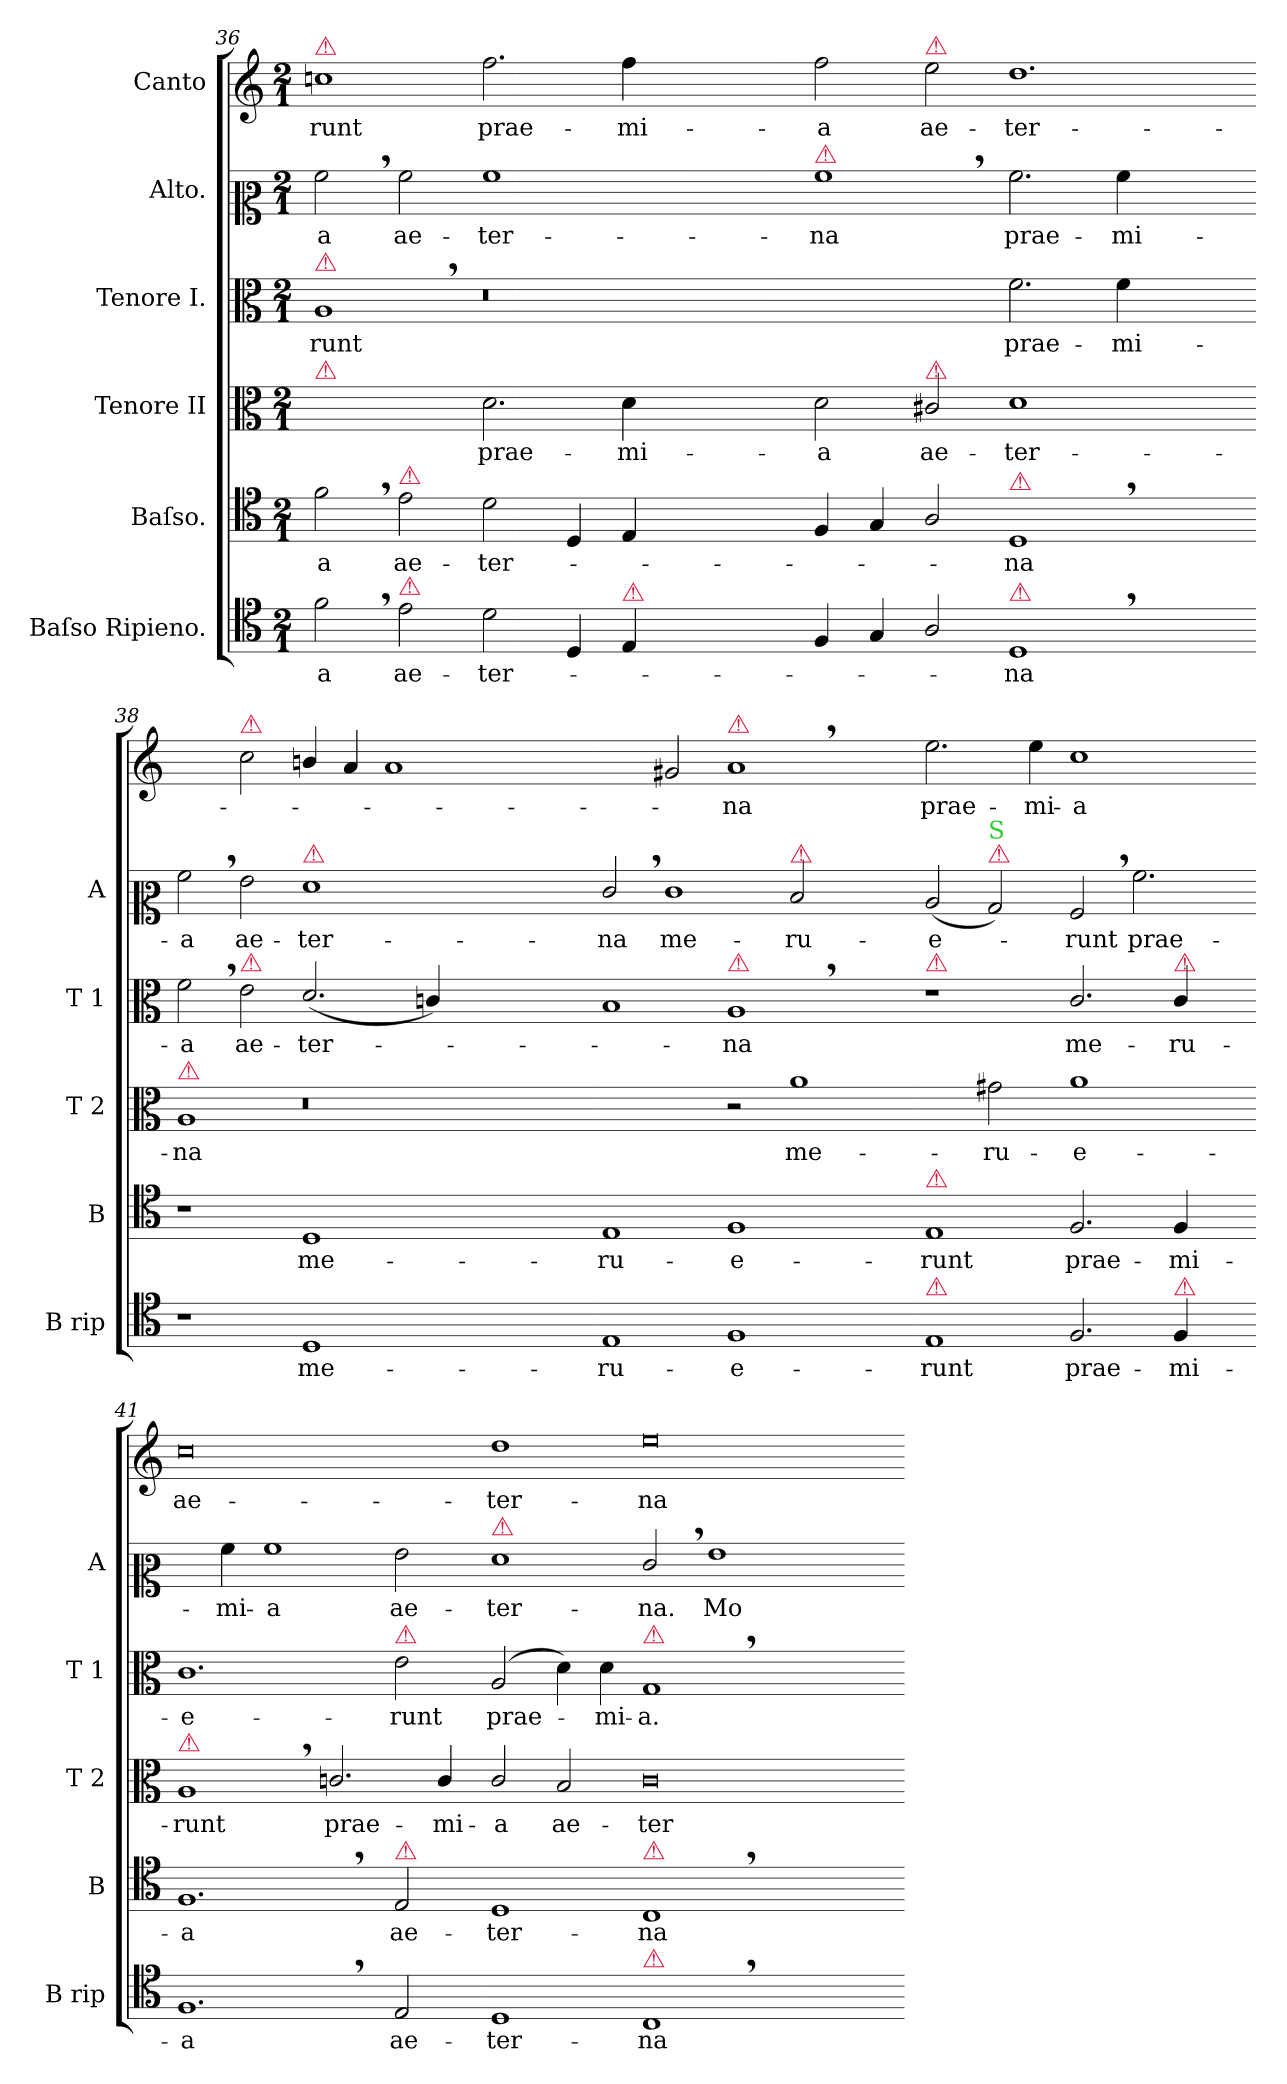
**kern	**text	**kern	**text	**kern	**text	**kern	**text	**kern	**text	**kern	**text
*part6	*part6	*part5	*part5	*part4	*part4	*part3	*part3	*part2	*part2	*part1	*part1
*staff6	*staff6	*staff5	*staff5	*staff4	*staff4	*staff3	*staff3	*staff2	*staff2	*staff1	*staff1
*I"Baſso Ripieno.	*	*I"Baſso.	*	*I"Tenore II	*	*I"Tenore I.	*	*I"Alto.	*	*I"Canto	*
*I'B rip	*	*I'B	*	*I'T 2	*	*I'T 1	*	*I'A	*	*	*
*clefC4	*	*clefC4	*	*clefC3	*	*clefC3	*	*clefC2	*	*clefG2	*
*k[]	*	*k[]	*	*k[]	*	*k[]	*	*k[]	*	*k[]	*
*M2/1	*	*M2/1	*	*M2/1	*	*M2/1	*	*M2/1	*	*M2/1	*
=36	=36	=36	=36	=36	=36	=36	=36	=36	=36	=36	=36
!	!	!	!	!	!	!	!	!	!	!LO:TX:a:color=crimson:t=⚠	!
!	!	!	!	!	!	!LO:TX:a:color=crimson:t=⚠	!	!	!	!	!
!	!	!	!	!LO:TX:a:color=crimson:t=⚠	!	!	!	!	!	!	!
2f,\	-a	2f,\	-a	1ryy	.	1A,/	-runt	2a,\	-a	1ccn\	-runt
!	!	!LO:TX:a:color=crimson:t=⚠	!	!	!	!	!	!	!	!	!
!LO:TX:a:color=crimson:t=⚠	!	!	!	!	!	!	!	!	!	!	!
2e\	ae-	2e\	ae-	.	.	.	.	2a\	ae-	.	.
2d\	-ter-	2d\	-ter-	2.d\	prae-	0r	.	1a\	-ter-	2.ff\	prae-
4D/	.	4D/	.	.	.	.	.	.	.	.	.
!LO:TX:a:color=crimson:t=⚠	!	!	!	!	!	!	!	!	!	!	!
4E/	.	4E/	.	4d\	-mi-	.	.	.	.	4ff\	-mi-
1ryy	.	1ryy	.	1ryy	.	.	.	1ryy	.	1ryy	.
=37-	=37-	=37-	=37-	=37-	=37-	=37-	=37-	=37-	=37-	=37-	=37-
!	!	!	!	!	!	!	!	!LO:TX:a:color=crimson:t=⚠	!	!	!
4F/	.	4F/	.	2d\	-a	1ryy	.	1a,\	-na	2ff\	-a
4G/	.	4G/	.	.	.	.	.	.	.	.	.
!	!	!	!	!	!	!	!	!	!	!LO:TX:a:color=crimson:t=⚠	!
!	!	!	!	!LO:TX:a:color=crimson:t=⚠	!	!	!	!	!	!	!
2A/	.	2A/	.	2c#X/	ae-	.	.	.	.	2ee\	ae-
!	!	!LO:TX:a:color=crimson:t=⚠	!	!	!	!	!	!	!	!	!
!LO:TX:a:color=crimson:t=⚠	!	!	!	!	!	!	!	!	!	!	!
1D,/	-na	1D,/	-na	1d\	-ter-	2.f\	prae-	2.a\	prae-	1.dd\	-ter-
.	.	.	.	.	.	4f\	-mi-	4a\	-mi-	.	.
2ryy	.	2ryy	.	2ryy	.	2ryy	.	2ryy	.	.	.
=38-	=38-	=38-	=38-	=38-	=38-	=38-	=38-	=38-	=38-	=38-	=38-
!	!	!	!	!LO:TX:a:color=crimson:t=⚠	!	!	!	!	!	!	!
1r	.	1r	.	1A/	-na	2f,\	-a	2a,\	-a	2ryy	.
!	!	!	!	!	!	!	!	!	!	!LO:TX:a:color=crimson:t=⚠	!
!	!	!	!	!	!	!LO:TX:a:color=crimson:t=⚠	!	!	!	!	!
.	.	.	.	.	.	2e\	ae-	2g\	ae-	2cc\	.
!	!	!	!	!	!	!	!	!LO:TX:a:color=crimson:t=⚠	!	!	!
1D/	me-	1D/	me-	0r	.	(2.d/	-ter-	1f\	-ter-	4bn/	.
.	.	.	.	.	.	.	.	.	.	4a/	.
.	.	.	.	.	.	.	.	.	.	1a/	.
.	.	.	.	.	.	4cn/)	.	.	.	.	.
1ryy	.	1ryy	.	.	.	1ryy	.	1ryy	.	.	.
.	.	.	.	.	.	.	.	.	.	2ryy	.
=39-	=39-	=39-	=39-	=39-	=39-	=39-	=39-	=39-	=39-	=39-	=39-
1E/	-ru-	1E/	-ru-	1ryy	.	1B/	.	2e,/	-na	2ryy	.
.	.	.	.	.	.	.	.	1e\	me-	2g#X/	.
!	!	!	!	!	!	!	!	!	!	!LO:TX:a:color=crimson:t=⚠	!
!	!	!	!	!	!	!LO:TX:a:color=crimson:t=⚠	!	!	!	!	!
1F/	-e-	1F/	-e-	2r	.	1A,/	-na	.	.	1a,/	-na
!	!	!	!	!	!	!	!	!LO:TX:a:color=crimson:t=⚠	!	!	!
.	.	.	.	1a\	me-	.	.	2d/	-ru-	.	.
2ryy	.	2ryy	.	.	.	2ryy	.	2ryy	.	2ryy	.
=40-	=40-	=40-	=40-	=40-	=40-	=40-	=40-	=40-	=40-	=40-	=40-
!	!	!	!	!	!	!LO:TX:a:color=crimson:t=⚠	!	!	!	!	!
!	!	!LO:TX:a:color=crimson:t=⚠	!	!	!	!	!	!	!	!	!
!LO:TX:a:color=crimson:t=⚠	!	!	!	!	!	!	!	!	!	!	!
1E/	-runt	1E/	-runt	2ryy	.	1r	.	(2c/	-e-	2.ee\	prae-
!	!	!	!	!	!	!	!	!LO:TX:a:color=crimson:t=⚠	!	!	!
!	!	!	!	!	!	!	!	!LO:TX:a:color=limegreen:t=S	!	!	!
.	.	.	.	2g#X\	-ru-	.	.	2B/)	.	.	.
.	.	.	.	.	.	.	.	.	.	4ee\	-mi-
2.F/	prae-	2.F/	prae-	1a\	-e-	2.c/	me-	2A,/	-runt	1cc\	-a
.	.	.	.	.	.	.	.	2.a\	prae-	.	.
!	!	!	!	!	!	!LO:TX:a:color=crimson:t=⚠	!	!	!	!	!
!LO:TX:a:color=crimson:t=⚠	!	!	!	!	!	!	!	!	!	!	!
4F/	-mi-	4F/	-mi-	.	.	4c/	-ru-	.	.	.	.
4ryy	.	4ryy	.	4ryy	.	4ryy	.	.	.	4ryy	.
=41-	=41-	=41-	=41-	=41-	=41-	=41-	=41-	=41-	=41-	=41-	=41-
!	!	!	!	!LO:TX:a:color=crimson:t=⚠	!	!	!	!	!	!	!
1.F,/	-a	1.F,/	-a	1A,/	-runt	1.c\	-e-	4ryy	.	0cc\	ae-
.	.	.	.	.	.	.	.	4a\	-mi-	.	.
.	.	.	.	.	.	.	.	1a\	-a	.	.
.	.	.	.	2.cn/	prae-	.	.	.	.	.	.
!	!	!	!	!	!	!LO:TX:a:color=crimson:t=⚠	!	!	!	!	!
!	!	!LO:TX:a:color=crimson:t=⚠	!	!	!	!	!	!	!	!	!
2E/	ae-	2E/	ae-	.	.	2e\	-runt	2g\	ae-	.	.
.	.	.	.	4c/	-mi-	.	.	.	.	.	.
=42-	=42-	=42-	=42-	=42-	=42-	=42-	=42-	=42-	=42-	=42-	=42-
!	!	!	!	!	!	!	!	!LO:TX:a:color=crimson:t=⚠	!	!	!
1D/	-ter-	1D/	-ter-	2c/	-a	(<2A/	prae-	1f\	-ter-	1dd\	-ter-
.	.	.	.	2B/	ae-	4d\)	.	.	.	.	.
.	.	.	.	.	.	4d\	-mi-	.	.	.	.
!	!	!	!	!	!	!LO:TX:a:color=crimson:t=⚠	!	!	!	!	!
!	!	!LO:TX:a:color=crimson:t=⚠	!	!	!	!	!	!	!	!	!
!LO:TX:a:color=crimson:t=⚠	!	!	!	!	!	!	!	!	!	!	!
1C,/	-na	1C,/	-na	0c\	-ter-	1G,/	-a.	2e,/	-na.	0ee\	-na
.	.	.	.	.	.	.	.	1g\	Mo-	.	.
1ryy	.	1ryy	.	.	.	1ryy	.	.	.	.	.
.	.	.	.	.	.	.	.	2ryy	.	.	.
=-	=-	=-	=-	=-	=-	=-	=-	=-	=-	=-	=-
*-	*-	*-	*-	*-	*-	*-	*-	*-	*-	*-	*-
